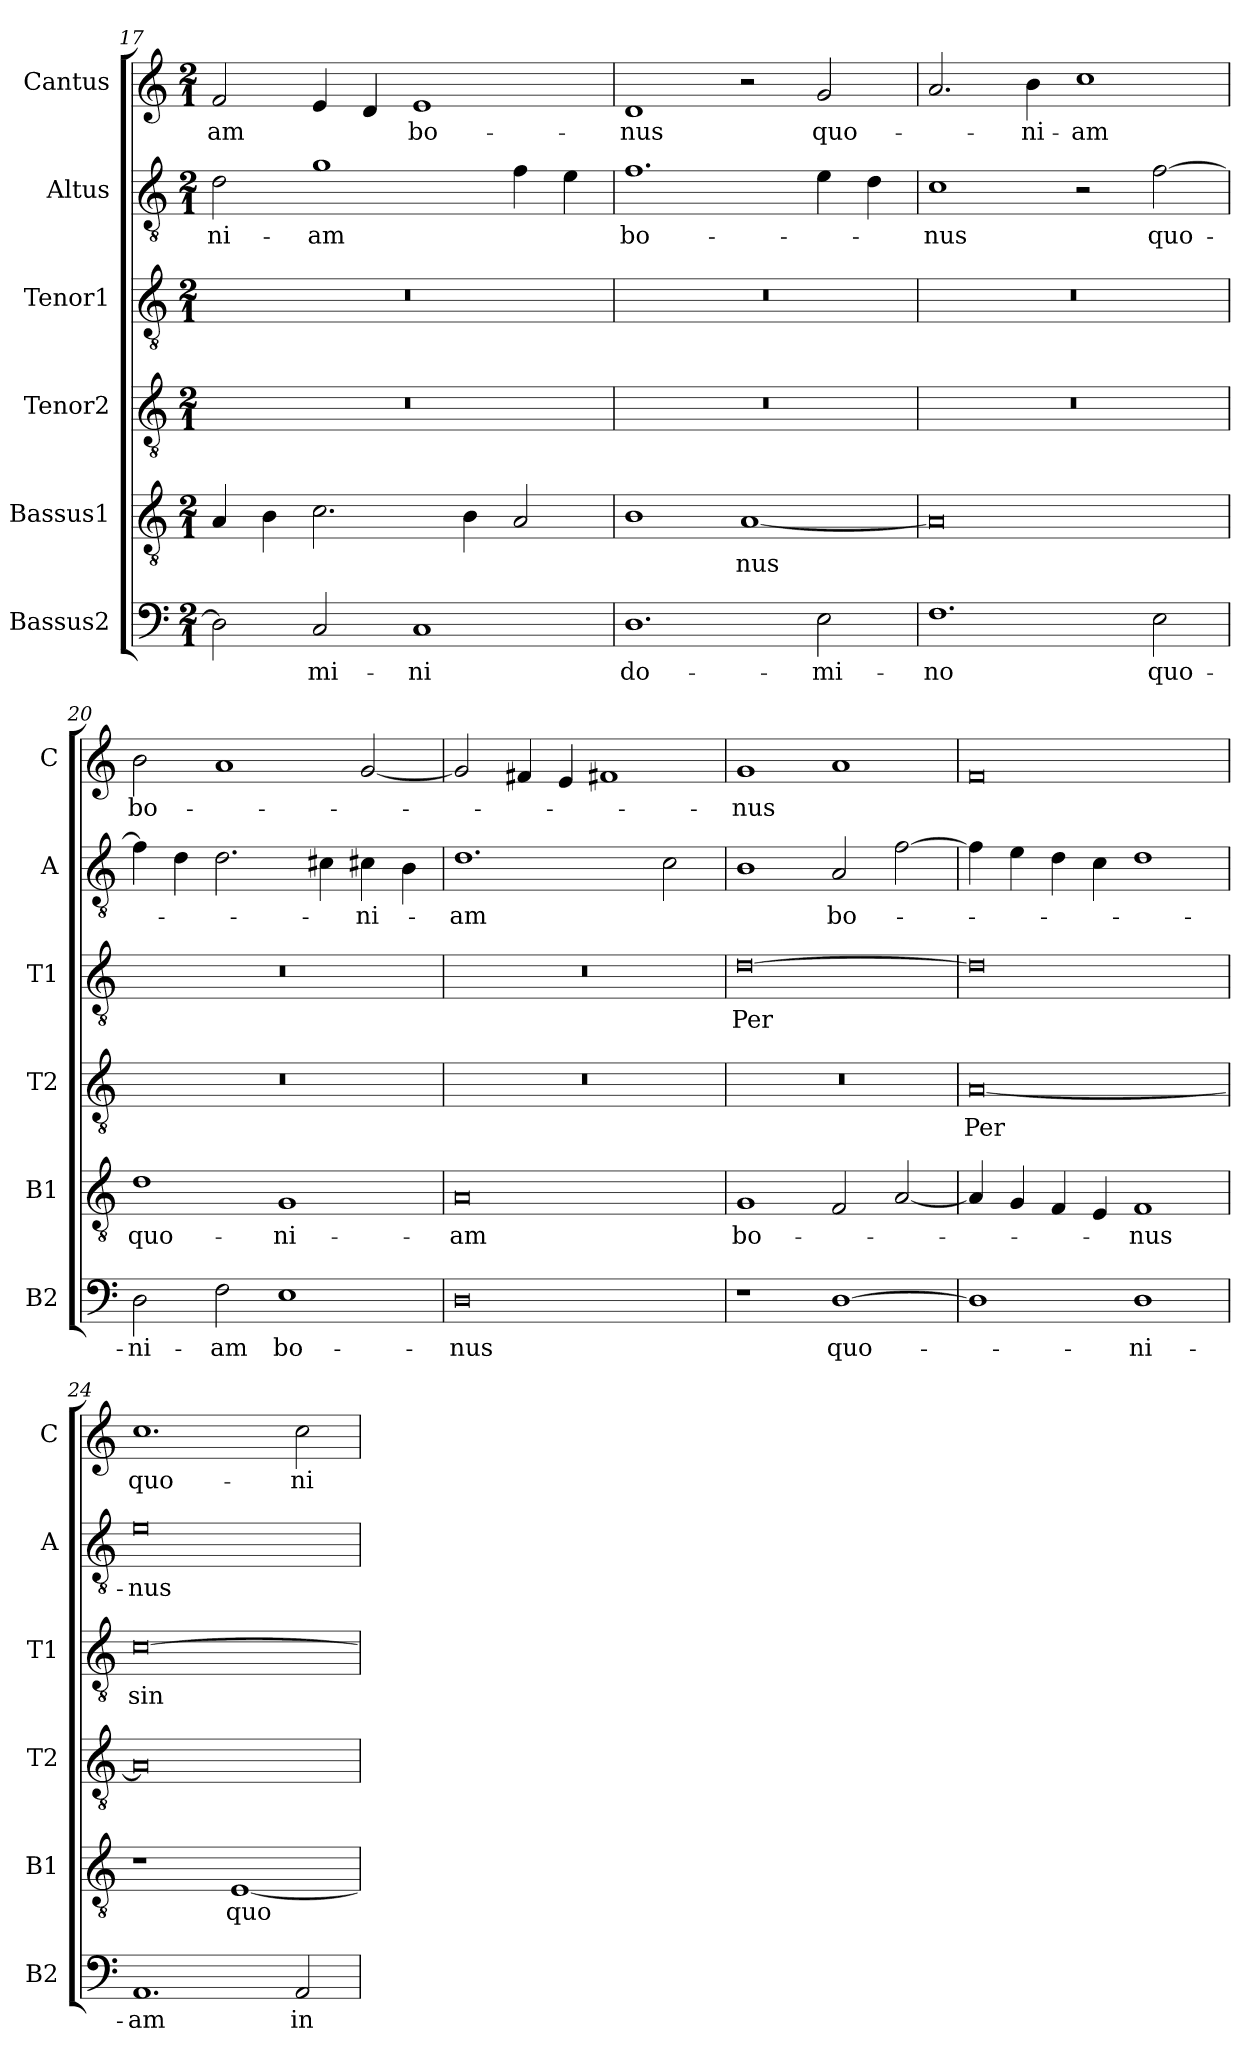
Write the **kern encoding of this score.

**kern	**text	**kern	**text	**kern	**text	**kern	**text	**kern	**text	**kern	**text
*part6	*part6	*part5	*part5	*part4	*part4	*part3	*part3	*part2	*part2	*part1	*part1
*staff6	*staff6	*staff5	*staff5	*staff4	*staff4	*staff3	*staff3	*staff2	*staff2	*staff1	*staff1
*I"Bassus2	*	*I"Bassus1	*	*I"Tenor2	*	*I"Tenor1	*	*I"Altus	*	*I"Cantus	*
*I'B2	*	*I'B1	*	*I'T2	*	*I'T1	*	*I'A	*	*I'C	*
*clefF4	*	*clefGv2	*	*clefGv2	*	*clefGv2	*	*clefGv2	*	*clefG2	*
*k[]	*	*k[]	*	*k[]	*	*k[]	*	*k[]	*	*k[]	*
*M2/1	*	*M2/1	*	*M2/1	*	*M2/1	*	*M2/1	*	*M2/1	*
=17	=17	=17	=17	=17	=17	=17	=17	=17	=17	=17	=17
2D\]	.	4A/	.	0r	.	0r	.	2d\	-ni-	2f/	-am
.	.	4B\	.	.	.	.	.	.	.	.	.
2C/	-mi-	2.c\	.	.	.	.	.	1g\	-am	4e/	.
.	.	.	.	.	.	.	.	.	.	4d/	.
1C/	-ni	.	.	.	.	.	.	.	.	1e/	bo-
.	.	4B\	.	.	.	.	.	.	.	.	.
.	.	2A/	.	.	.	.	.	4f\	.	.	.
.	.	.	.	.	.	.	.	4e\	.	.	.
=18	=18	=18	=18	=18	=18	=18	=18	=18	=18	=18	=18
1.D\	do-	1B\	.	0r	.	0r	.	1.f\	bo-	1d/	-nus
.	.	[1A/	-nus	.	.	.	.	.	.	2r	.
2E\	-mi-	.	.	.	.	.	.	4e\	.	2g/	quo-
.	.	.	.	.	.	.	.	4d\	.	.	.
=19	=19	=19	=19	=19	=19	=19	=19	=19	=19	=19	=19
1.F\	-no	0A/]	.	0r	.	0r	.	1c\	-nus	2.a/	.
.	.	.	.	.	.	.	.	.	.	4b\	-ni-
.	.	.	.	.	.	.	.	2r	.	1cc\	-am
2E\	quo-	.	.	.	.	.	.	[2f\	quo-	.	.
=20	=20	=20	=20	=20	=20	=20	=20	=20	=20	=20	=20
2D\	-ni-	1d\	quo-	0r	.	0r	.	4f\]	.	2b\	bo-
.	.	.	.	.	.	.	.	4d\	.	.	.
2F\	-am	.	.	.	.	.	.	2.d\	.	1a/	.
1E\	bo-	1G/	-ni-	.	.	.	.	.	.	.	.
.	.	.	.	.	.	.	.	4c#X\	.	.	.
.	.	.	.	.	.	.	.	4c#X\	-ni-	[2g/	.
.	.	.	.	.	.	.	.	4B\	.	.	.
=21	=21	=21	=21	=21	=21	=21	=21	=21	=21	=21	=21
0D\	-nus	0A/	-am	0r	.	0r	.	1.d\	-am	2g/]	.
.	.	.	.	.	.	.	.	.	.	4f#X/	.
.	.	.	.	.	.	.	.	.	.	4e/	.
.	.	.	.	.	.	.	.	.	.	1f#X/	.
.	.	.	.	.	.	.	.	2c\	.	.	.
=22	=22	=22	=22	=22	=22	=22	=22	=22	=22	=22	=22
1r	.	1G/	bo-	0r	.	[0d\	Per	1B\	.	1g/	-nus
[1D\	quo-	2F/	.	.	.	.	.	2A/	bo-	1a/	.
.	.	[2A/	.	.	.	.	.	[2f\	.	.	.
=23	=23	=23	=23	=23	=23	=23	=23	=23	=23	=23	=23
1D\]	.	4A/]	.	[0A/	Per	0d\]	.	4f\]	.	0f/	.
.	.	4G/	.	.	.	.	.	4e\	.	.	.
.	.	4F/	.	.	.	.	.	4d\	.	.	.
.	.	4E/	.	.	.	.	.	4c\	.	.	.
1D\	-ni-	1F/	-nus	.	.	.	.	1d\	.	.	.
=24	=24	=24	=24	=24	=24	=24	=24	=24	=24	=24	=24
1.AA/	-am	1r	.	0A/]	.	[0c\	sin-	0e\	-nus	1.cc\	quo-
.	.	[1E/	quo-	.	.	.	.	.	.	.	.
2AA/	in	.	.	.	.	.	.	.	.	2cc\	-ni-
=	=	=	=	=	=	=	=	=	=	=	=
*-	*-	*-	*-	*-	*-	*-	*-	*-	*-	*-	*-
